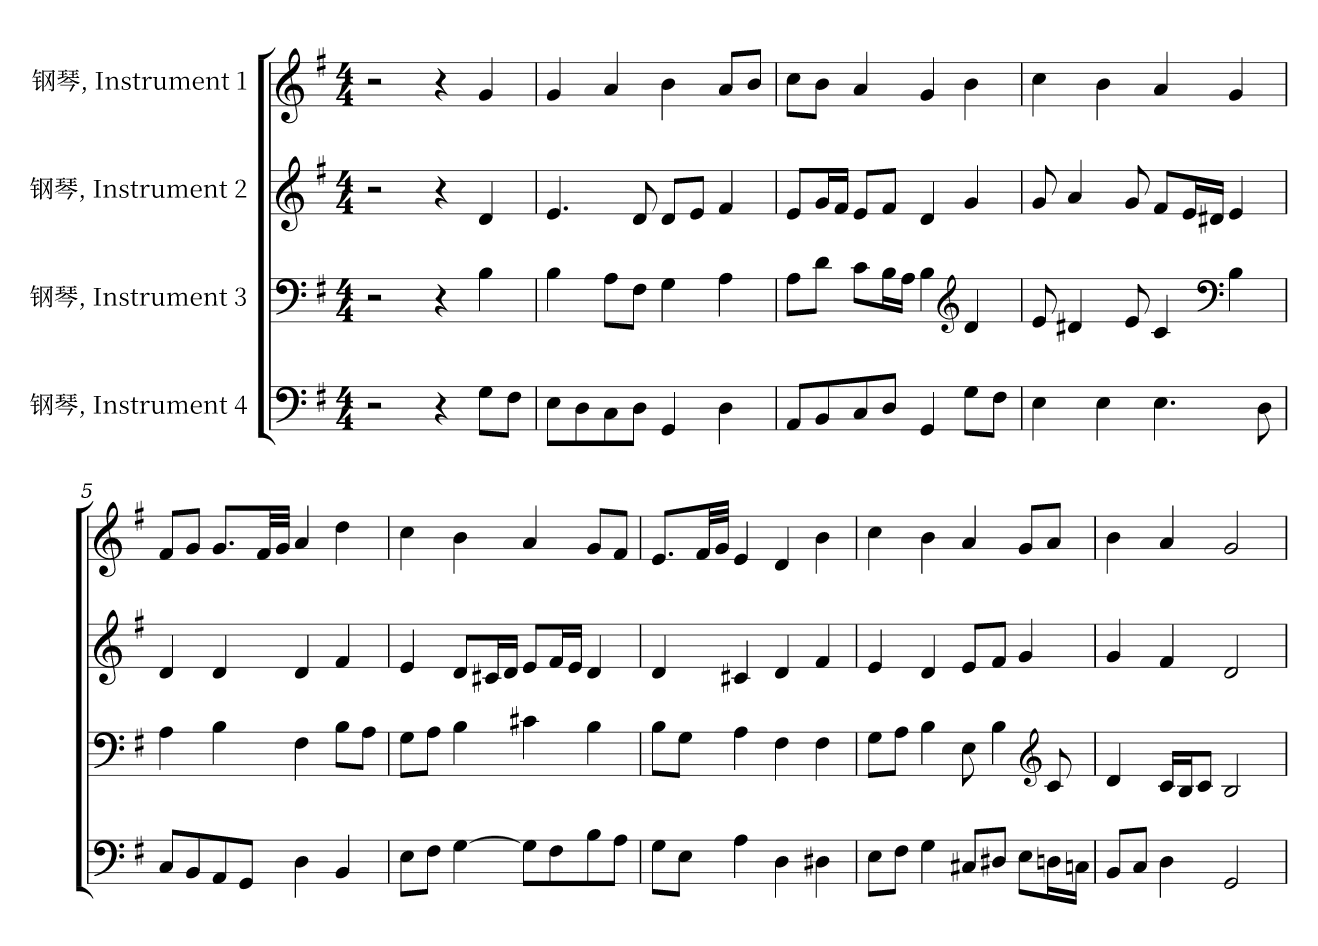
**kern	**kern	**kern	**kern
*part4	*part3	*part2	*part1
*staff4	*staff3	*staff2	*staff1
*I"钢琴, Instrument 4	*I"钢琴, Instrument 3	*I"钢琴, Instrument 2	*I"钢琴, Instrument 1
*clefF4	*clefF4	*clefG2	*clefG2
*k[f#]	*k[f#]	*k[f#]	*k[f#]
*M4/4	*M4/4	*M4/4	*M4/4
*MM92	*MM92	*MM92	*MM92
=1	=1	=1	=1
2r	2r	2r	2r
4r	4r	4r	4r
8G\L	4B\	4d/	4g/
8F#\J	.	.	.
=2	=2	=2	=2
8E\L	4B\	4.e/	4g/
8D\	.	.	.
8C\	8A\L	.	4a/
8D\J	8F#\J	8d/	.
4GG/	4G\	8d/L	4b\
.	.	8e/J	.
4D\	4A\	4f#/	8a/L
.	.	.	8b/J
=3	=3	=3	=3
8AA/L	8A\L	8e/L	8cc\L
8BB/	8d\J	16g/L	8b\J
.	.	16f#/JJ	.
8C/	8c\L	8e/L	4a/
8D/J	16B\L	8f#/J	.
.	16A\JJ	.	.
4GG/	4B\	4d/	4g/
*	*clefG2	*	*
8G\L	4d/	4g/	4b\
8F#\J	.	.	.
=4	=4	=4	=4
4E\	8e/	8g/	4cc\
.	4d#X/	4a/	.
4E\	.	.	4b\
.	8e/	8g/	.
4.E\	4c/	8f#/L	4a/
.	.	16e/L	.
.	.	16d#X/JJ	.
*	*clefF4	*	*
.	4B\	4e/	4g/
8D\	.	.	.
!!LO:LB:g=z
=5	=5	=5	=5
8C/L	4A\	4d/	8f#/L
8BB/	.	.	8g/J
8AA/	4B\	4d/	8.g/L
8GG/J	.	.	.
.	.	.	32f#/LL
.	.	.	32g/JJJ
4D\	4F#\	4d/	4a/
4BB/	8B\L	4f#/	4dd\
.	8A\J	.	.
=6	=6	=6	=6
8E\L	8G\L	4e/	4cc\
8F#\J	8A\J	.	.
[4G\	4B\	8d/L	4b\
.	.	16c#X/L	.
.	.	16d/JJ	.
8G\L]	4c#X\	8e/L	4a/
8F#\	.	16f#/L	.
.	.	16e/JJ	.
8B\	4B\	4d/	8g/L
8A\J	.	.	8f#/J
=7	=7	=7	=7
8G\L	8B\L	4d/	8.e/L
8E\J	8G\J	.	.
.	.	.	32f#/LL
.	.	.	32g/JJJ
4A\	4A\	4c#X/	4e/
4D\	4F#\	4d/	4d/
4D#X\	4F#\	4f#/	4b\
=8	=8	=8	=8
8E\L	8G\L	4e/	4cc\
8F#\J	8A\J	.	.
4G\	4B\	4d/	4b\
8C#X/L	8E\	8e/L	4a/
8D#X/J	4B\	8f#/J	.
8E\L	.	4g/	8g/L
*	*clefG2	*	*
16Dn\L	8c/	.	8a/J
16Cn\JJ	.	.	.
!!LO:LB:g=z
=9	=9	=9	=9
8BB/L	4d/	4g/	4b\
8C/J	.	.	.
4D\	16c/LL	4f#/	4a/
.	16B/J	.	.
.	8c/J	.	.
2GG/	2B/	2d/	2g/
=	=	=	=
*-	*-	*-	*-
